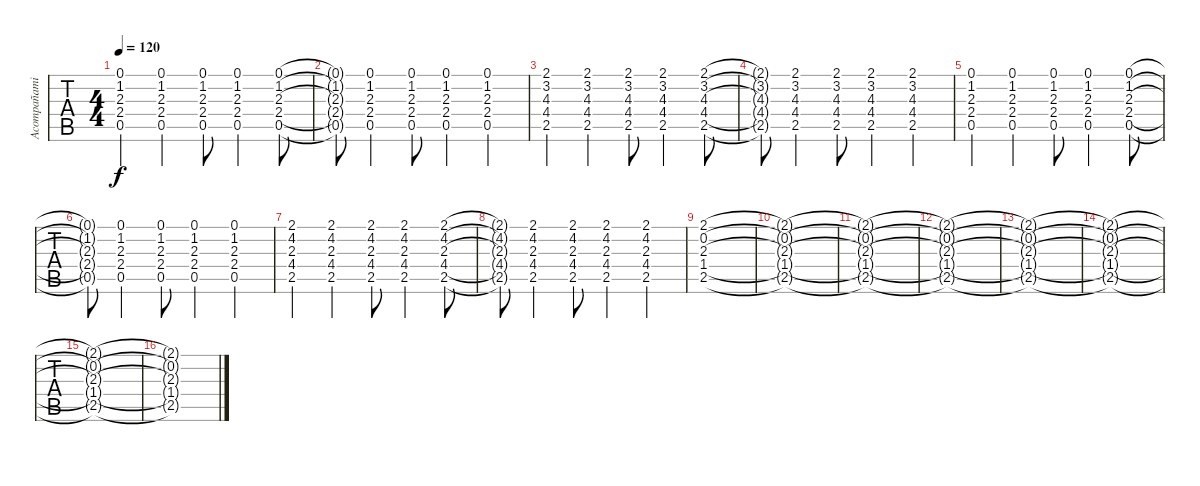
\track ("Acompañamiento" "Acompañami") {instrument acousticguitarnylon}
\staff {tabs}
\tuning (E4 B3 G3 D3 A2 E2) {hide}
\ts (4 4)
\tempo 120
\clef g2
\ks c
(0.1 1.2 2.3 2.4 0.5).4{dy f} (0.1 1.2 2.3 2.4 0.5).4 (0.1 1.2 2.3 2.4 0.5).8 (0.1 1.2 2.3 2.4 0.5).4 (0.1 1.2 2.3 2.4 0.5).8 |
(0.1{t} 1.2{t} 2.3{t} 2.4{t} 0.5{t}).8 (0.1 1.2 2.3 2.4 0.5).4 (0.1 1.2 2.3 2.4 0.5).8 (0.1 1.2 2.3 2.4 0.5).4 (0.1 1.2 2.3 2.4 0.5).4 |
(2.1 3.2 4.3 4.4 2.5).4 (2.1 3.2 4.3 4.4 2.5).4 (2.1 3.2 4.3 4.4 2.5).8 (2.1 3.2 4.3 4.4 2.5).4 (2.1 3.2 4.3 4.4 2.5).8 |
(2.1{t} 3.2{t} 4.3{t} 4.4{t} 2.5{t}).8 (2.1 3.2 4.3 4.4 2.5).4 (2.1 3.2 4.3 4.4 2.5).8 (2.1 3.2 4.3 4.4 2.5).4 (2.1 3.2 4.3 4.4 2.5).4 |
(0.1 1.2 2.3 2.4 0.5).4 (0.1 1.2 2.3 2.4 0.5).4 (0.1 1.2 2.3 2.4 0.5).8 (0.1 1.2 2.3 2.4 0.5).4 (0.1 1.2 2.3 2.4 0.5).8 |
(0.1{t} 1.2{t} 2.3{t} 2.4{t} 0.5{t}).8 (0.1 1.2 2.3 2.4 0.5).4 (0.1 1.2 2.3 2.4 0.5).8 (0.1 1.2 2.3 2.4 0.5).4 (0.1 1.2 2.3 2.4 0.5).4 |
(2.1 4.2 2.3 4.4 2.5).4 (2.1 4.2 2.3 4.4 2.5).4 (2.1 4.2 2.3 4.4 2.5).8 (2.1 4.2 2.3 4.4 2.5).4 (2.1 4.2 2.3 4.4 2.5).8 |
(2.1{t} 4.2{t} 2.3{t} 4.4{t} 2.5{t}).8 (2.1 4.2 2.3 4.4 2.5).4 (2.1 4.2 2.3 4.4 2.5).8 (2.1 4.2 2.3 4.4 2.5).4 (2.1 4.2 2.3 4.4 2.5).4 |
(2.1 0.2 2.3 1.4 2.5).1 |
(2.1{t} 0.2{t} 2.3{t} 1.4{t} 2.5{t}).1 |
(2.1{t} 0.2{t} 2.3{t} 1.4{t} 2.5{t}).1 |
(2.1{t} 0.2{t} 2.3{t} 1.4{t} 2.5{t}).1 |
(2.1{t} 0.2{t} 2.3{t} 1.4{t} 2.5{t}).1 |
(2.1{t} 0.2{t} 2.3{t} 1.4{t} 2.5{t}).1 |
(2.1{t} 0.2{t} 2.3{t} 1.4{t} 2.5{t}).1 |
(2.1{t} 0.2{t} 2.3{t} 1.4{t} 2.5{t}).1
